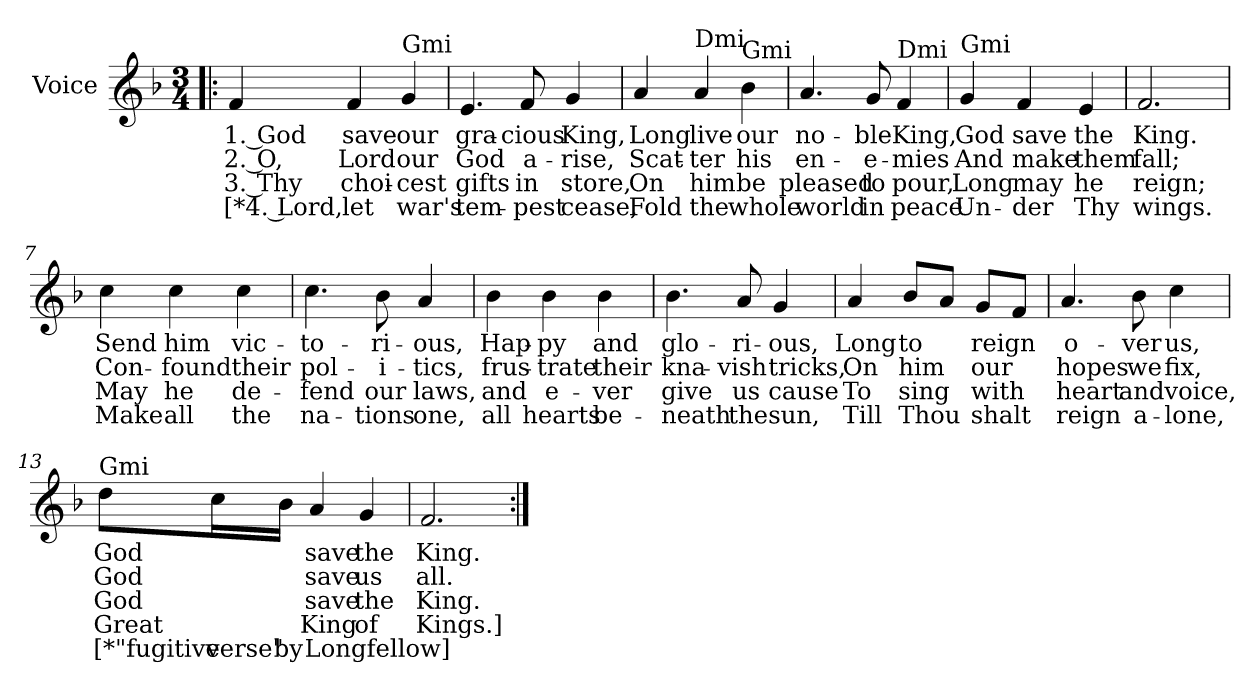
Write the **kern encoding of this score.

**kern	**text	**text	**text	**text	**text
*part1	*part1	*part1	*part1	*part1	*part1
*staff1	*staff1	*staff1	*staff1	*staff1	*staff1
*I"Voice	*	*	*	*	*
*I'Vo.	*	*	*	*	*
*clefG2	*	*	*	*	*
*k[b-]	*	*	*	*	*
*F:	*	*	*	*	*
*M3/4	*	*	*	*	*
=1!|:	=1!|:	=1!|:	=1!|:	=1!|:	=1!|:
4f/	1. God	2. O,	3. Thy	[*4. Lord,	.
4f/	save	Lord	choi-	let	.
!LO:TX:a:t=Gmi	!	!	!	!	!
4g/	our	our	-cest	war's	.
=2	=2	=2	=2	=2	=2
4.e/	gra-	God	gifts	tem-	.
8f/	-cious	a-	in	-pest	.
4g/	King,	-rise,	store,	cease,	.
=3	=3	=3	=3	=3	=3
4a/	Long	Scat-	On	Fold	.
!LO:TX:a:t=Dmi	!	!	!	!	!
4a/	live	-ter	him	the	.
!LO:TX:a:t=Gmi	!	!	!	!	!
4b-\	our	his	be	whole	.
=4	=4	=4	=4	=4	=4
4.a/	no-	en-	pleased	world	.
8g/	-ble	-e-	to	in	.
!LO:TX:a:t=Dmi	!	!	!	!	!
4f/	King,	-mies	pour,	peace	.
!!LO:LB:g=z
=5	=5	=5	=5	=5	=5
!LO:TX:a:t=Gmi	!	!	!	!	!
4g/	God	And	Long	Un-	.
4f/	save	make	may	-der	.
4e/	the	them	he	Thy	.
=6	=6	=6	=6	=6	=6
2.f/	King.	fall;	reign;	wings.	.
=7	=7	=7	=7	=7	=7
4cc\	Send	Con-	May	Make	.
4cc\	him	-found	he	all	.
4cc\	vic-	their	de-	the	.
=8	=8	=8	=8	=8	=8
4.cc\	-to-	pol-	-fend	na-	.
8b-\	-ri-	-i-	our	-tions	.
4a/	-ous,	-tics,	laws,	one,	.
!!LO:LB:g=z
=9	=9	=9	=9	=9	=9
4b-\	Hap-	frus-	and	all	.
4b-\	-py	-trate	e-	hearts	.
4b-\	and	their	-ver	be-	.
=10	=10	=10	=10	=10	=10
4.b-\	glo-	kna-	give	-neath	.
8a/	-ri-	-vish	us	the	.
4g/	-ous,	tricks,	cause	sun,	.
=11	=11	=11	=11	=11	=11
4a/	Long	On	To	Till	.
8b-/L	to	him	sing	Thou	.
8a/J	.	.	.	.	.
8g/L	reign	our	with	shalt	.
8f/J	.	.	.	.	.
=12	=12	=12	=12	=12	=12
4.a/	o-	hopes	heart	reign	.
8b-\	-ver	we	and	a-	.
4cc\	us,	fix,	voice,	-lone,	.
!!LO:LB:g=z
=13	=13	=13	=13	=13	=13
!LO:TX:a:t=Gmi	!	!	!	!	!
8dd\L	God	God	God	Great	[*"fugitive
16cc\L	.	.	.	.	verse"
16b-\JJ	.	.	.	.	by
4a/	save	save	save	King	Longfellow]
4g/	the	us	the	of	.
=14	=14	=14	=14	=14	=14
2.f/	King.	all.	King.	Kings.]	.
=:|!	=:|!	=:|!	=:|!	=:|!	=:|!
*-	*-	*-	*-	*-	*-
